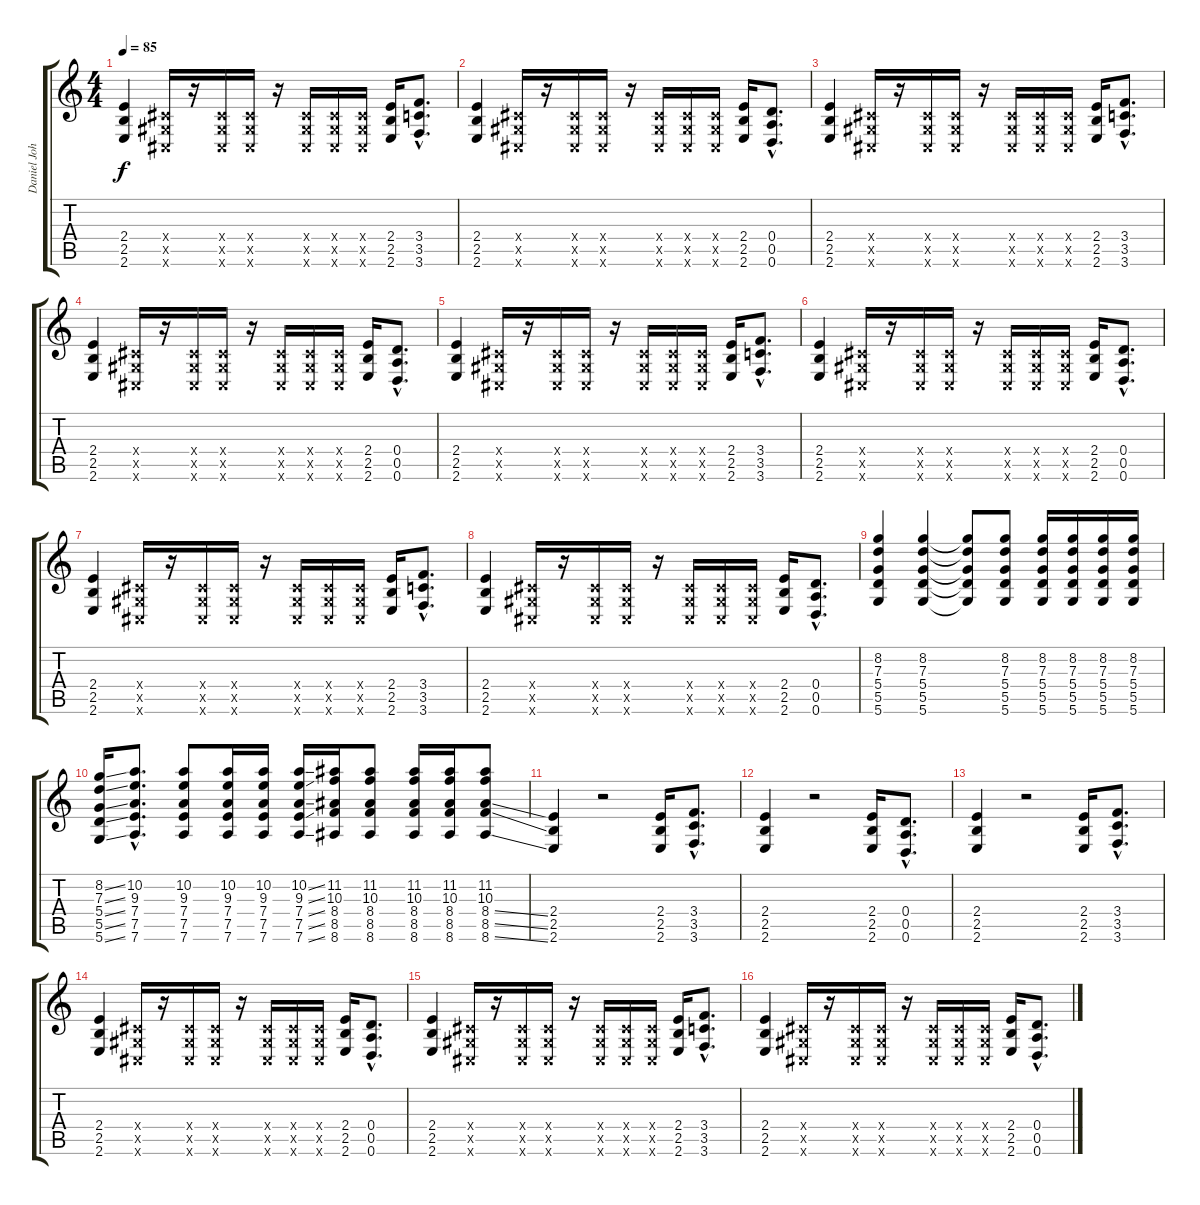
\track ("Daniel Johns (gtr1)" "Daniel Joh") {instrument distortionguitar}
\staff {score tabs}
\tuning (E4 B3 G3 D3 A2 D2) {hide}
\ts (4 4)
\tempo 85
\clef g2
\ks c
(2.4 2.5 2.6).4{dy f} (-1.4{x} -1.5{x} -1.6{x}).16 r.16 (-1.4{x} -1.5{x} -1.6{x}).16 (-1.4{x} -1.5{x} -1.6{x}).16 r.16 (-1.4{x} -1.5{x} -1.6{x}).16 (-1.4{x} -1.5{x} -1.6{x}).16 (-1.4{x} -1.5{x} -1.6{x}).16 (2.4 2.5 2.6).16 (3.4{hac} 3.5{hac} 3.6{hac}).8{d} |
(2.4 2.5 2.6).4 (-1.4{x} -1.5{x} -1.6{x}).16 r.16 (-1.4{x} -1.5{x} -1.6{x}).16 (-1.4{x} -1.5{x} -1.6{x}).16 r.16 (-1.4{x} -1.5{x} -1.6{x}).16 (-1.4{x} -1.5{x} -1.6{x}).16 (-1.4{x} -1.5{x} -1.6{x}).16 (2.4 2.5 2.6).16 (0.4{hac} 0.5{hac} 0.6{hac}).8{d} |
(2.4 2.5 2.6).4 (-1.4{x} -1.5{x} -1.6{x}).16 r.16 (-1.4{x} -1.5{x} -1.6{x}).16 (-1.4{x} -1.5{x} -1.6{x}).16 r.16 (-1.4{x} -1.5{x} -1.6{x}).16 (-1.4{x} -1.5{x} -1.6{x}).16 (-1.4{x} -1.5{x} -1.6{x}).16 (2.4 2.5 2.6).16 (3.4{hac} 3.5{hac} 3.6{hac}).8{d} |
(2.4 2.5 2.6).4 (-1.4{x} -1.5{x} -1.6{x}).16 r.16 (-1.4{x} -1.5{x} -1.6{x}).16 (-1.4{x} -1.5{x} -1.6{x}).16 r.16 (-1.4{x} -1.5{x} -1.6{x}).16 (-1.4{x} -1.5{x} -1.6{x}).16 (-1.4{x} -1.5{x} -1.6{x}).16 (2.4 2.5 2.6).16 (0.4{hac} 0.5{hac} 0.6{hac}).8{d} |
(2.4 2.5 2.6).4 (-1.4{x} -1.5{x} -1.6{x}).16 r.16 (-1.4{x} -1.5{x} -1.6{x}).16 (-1.4{x} -1.5{x} -1.6{x}).16 r.16 (-1.4{x} -1.5{x} -1.6{x}).16 (-1.4{x} -1.5{x} -1.6{x}).16 (-1.4{x} -1.5{x} -1.6{x}).16 (2.4 2.5 2.6).16 (3.4{hac} 3.5{hac} 3.6{hac}).8{d} |
(2.4 2.5 2.6).4 (-1.4{x} -1.5{x} -1.6{x}).16 r.16 (-1.4{x} -1.5{x} -1.6{x}).16 (-1.4{x} -1.5{x} -1.6{x}).16 r.16 (-1.4{x} -1.5{x} -1.6{x}).16 (-1.4{x} -1.5{x} -1.6{x}).16 (-1.4{x} -1.5{x} -1.6{x}).16 (2.4 2.5 2.6).16 (0.4{hac} 0.5{hac} 0.6{hac}).8{d} |
(2.4 2.5 2.6).4 (-1.4{x} -1.5{x} -1.6{x}).16 r.16 (-1.4{x} -1.5{x} -1.6{x}).16 (-1.4{x} -1.5{x} -1.6{x}).16 r.16 (-1.4{x} -1.5{x} -1.6{x}).16 (-1.4{x} -1.5{x} -1.6{x}).16 (-1.4{x} -1.5{x} -1.6{x}).16 (2.4 2.5 2.6).16 (3.4{hac} 3.5{hac} 3.6{hac}).8{d} |
(2.4 2.5 2.6).4 (-1.4{x} -1.5{x} -1.6{x}).16 r.16 (-1.4{x} -1.5{x} -1.6{x}).16 (-1.4{x} -1.5{x} -1.6{x}).16 r.16 (-1.4{x} -1.5{x} -1.6{x}).16 (-1.4{x} -1.5{x} -1.6{x}).16 (-1.4{x} -1.5{x} -1.6{x}).16 (2.4 2.5 2.6).16 (0.4{hac} 0.5{hac} 0.6{hac}).8{d} |
(8.2 7.3 5.4 5.5 5.6).4 (8.2 7.3 5.4 5.5 5.6).4 (8.2{t} 7.3{t} 5.4{t} 5.5{t} 5.6{t}).8 (8.2 7.3 5.4 5.5 5.6).8 (8.2 7.3 5.4 5.5 5.6).16 (8.2 7.3 5.4 5.5 5.6).16 (8.2 7.3 5.4 5.5 5.6).16 (8.2 7.3 5.4 5.5 5.6).16 |
(8.2{ss} 7.3{ss} 5.4{ss} 5.5{ss} 5.6{ss}).16 (10.2{hac} 9.3{hac} 7.4{hac} 7.5{hac} 7.6{hac}).8{d} (10.2 9.3 7.4 7.5 7.6).8 (10.2 9.3 7.4 7.5 7.6).16 (10.2 9.3 7.4 7.5 7.6).16 (10.2{ss} 9.3{ss} 7.4{ss} 7.5{ss} 7.6{ss}).16 (11.2 10.3 8.4 8.5 8.6).16 (11.2 10.3 8.4 8.5 8.6).8 (11.2 10.3 8.4 8.5 8.6).16 (11.2 10.3 8.4 8.5 8.6).16 (11.2 10.3 8.4{ss} 8.5{ss} 8.6{ss}).8 |
(2.4 2.5 2.6).4 r.2 (2.4 2.5 2.6).16 (3.4{hac} 3.5{hac} 3.6{hac}).8{d} |
(2.4 2.5 2.6).4 r.2 (2.4 2.5 2.6).16 (0.4{hac} 0.5{hac} 0.6{hac}).8{d} |
(2.4 2.5 2.6).4 r.2 (2.4 2.5 2.6).16 (3.4{hac} 3.5{hac} 3.6{hac}).8{d} |
(2.4 2.5 2.6).4 (-1.4{x} -1.5{x} -1.6{x}).16 r.16 (-1.4{x} -1.5{x} -1.6{x}).16 (-1.4{x} -1.5{x} -1.6{x}).16 r.16 (-1.4{x} -1.5{x} -1.6{x}).16 (-1.4{x} -1.5{x} -1.6{x}).16 (-1.4{x} -1.5{x} -1.6{x}).16 (2.4 2.5 2.6).16 (0.4{hac} 0.5{hac} 0.6{hac}).8{d} |
(2.4 2.5 2.6).4 (-1.4{x} -1.5{x} -1.6{x}).16 r.16 (-1.4{x} -1.5{x} -1.6{x}).16 (-1.4{x} -1.5{x} -1.6{x}).16 r.16 (-1.4{x} -1.5{x} -1.6{x}).16 (-1.4{x} -1.5{x} -1.6{x}).16 (-1.4{x} -1.5{x} -1.6{x}).16 (2.4 2.5 2.6).16 (3.4{hac} 3.5{hac} 3.6{hac}).8{d} |
(2.4 2.5 2.6).4 (-1.4{x} -1.5{x} -1.6{x}).16 r.16 (-1.4{x} -1.5{x} -1.6{x}).16 (-1.4{x} -1.5{x} -1.6{x}).16 r.16 (-1.4{x} -1.5{x} -1.6{x}).16 (-1.4{x} -1.5{x} -1.6{x}).16 (-1.4{x} -1.5{x} -1.6{x}).16 (2.4 2.5 2.6).16 (0.4{hac} 0.5{hac} 0.6{hac}).8{d}
